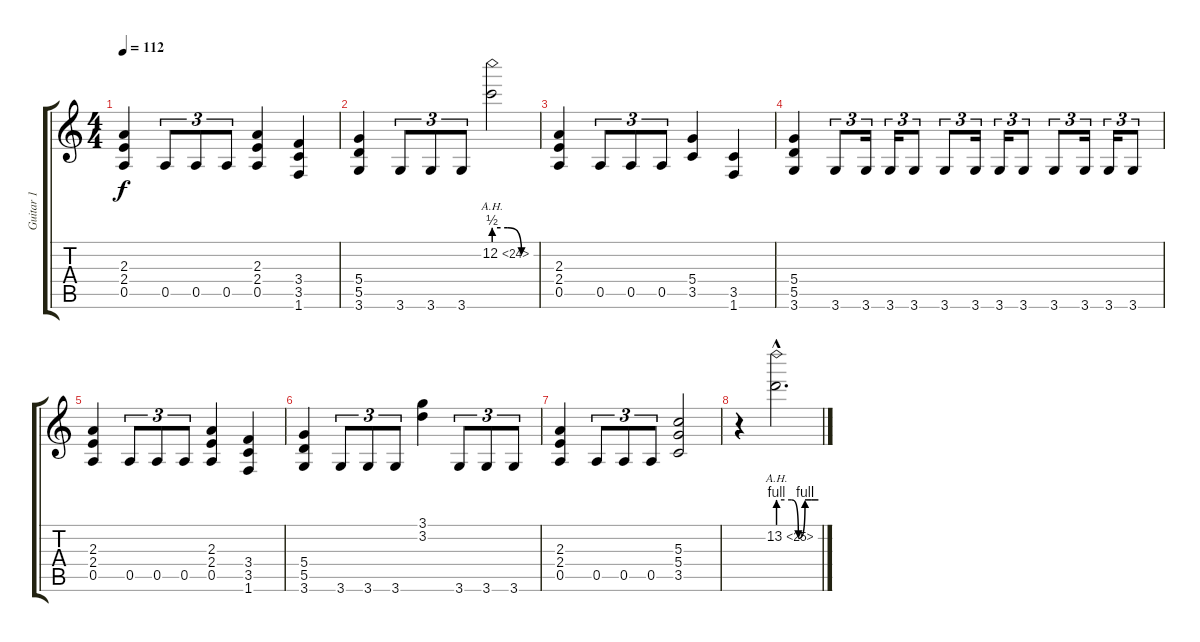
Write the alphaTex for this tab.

\track ("Guitar 1" "Guitar 1") {instrument distortionguitar}
\staff {score tabs}
\tuning (E4 B3 G3 D3 A2 E2) {hide}
\ts (4 4)
\tempo 112
\clef g2
\ks c
(2.3 2.4 0.5).4{dy f} 0.5.8{tu (3 2)} 0.5.8{tu (3 2)} 0.5.8{tu (3 2)} (2.3 2.4 0.5).4 (3.4 3.5 1.6).4 |
(5.4 5.5 3.6).4 3.6.8{tu (3 2)} 3.6.8{tu (3 2)} 3.6.8{tu (3 2)} 12.2{be (custom 0 2 20 2 40 0 60 0) ah 12}.2 |
(2.3 2.4 0.5).4 0.5.8{tu (3 2)} 0.5.8{tu (3 2)} 0.5.8{tu (3 2)} (5.4 3.5).4 (3.5 1.6).4 |
(5.4 5.5 3.6).4 3.6.8{tu (3 2)} 3.6.16{tu (3 2)} 3.6.16{tu (3 2)} 3.6.8{tu (3 2)} 3.6.8{tu (3 2)} 3.6.16{tu (3 2)} 3.6.16{tu (3 2)} 3.6.8{tu (3 2)} 3.6.8{tu (3 2)} 3.6.16{tu (3 2)} 3.6.16{tu (3 2)} 3.6.8{tu (3 2)} |
(2.3 2.4 0.5).4 0.5.8{tu (3 2)} 0.5.8{tu (3 2)} 0.5.8{tu (3 2)} (2.3 2.4 0.5).4 (3.4 3.5 1.6).4 |
(5.4 5.5 3.6).4 3.6.8{tu (3 2)} 3.6.8{tu (3 2)} 3.6.8{tu (3 2)} (3.1 3.2).4 3.6.8{tu (3 2)} 3.6.8{tu (3 2)} 3.6.8{tu (3 2)} |
(2.3 2.4 0.5).4 0.5.8{tu (3 2)} 0.5.8{tu (3 2)} 0.5.8{tu (3 2)} (5.3 5.4 3.5).2 |
r.4 13.2{be (custom 0 4 20 4 30 0 40 4 50 4 60 4) ah 12 hac}.2{d}
